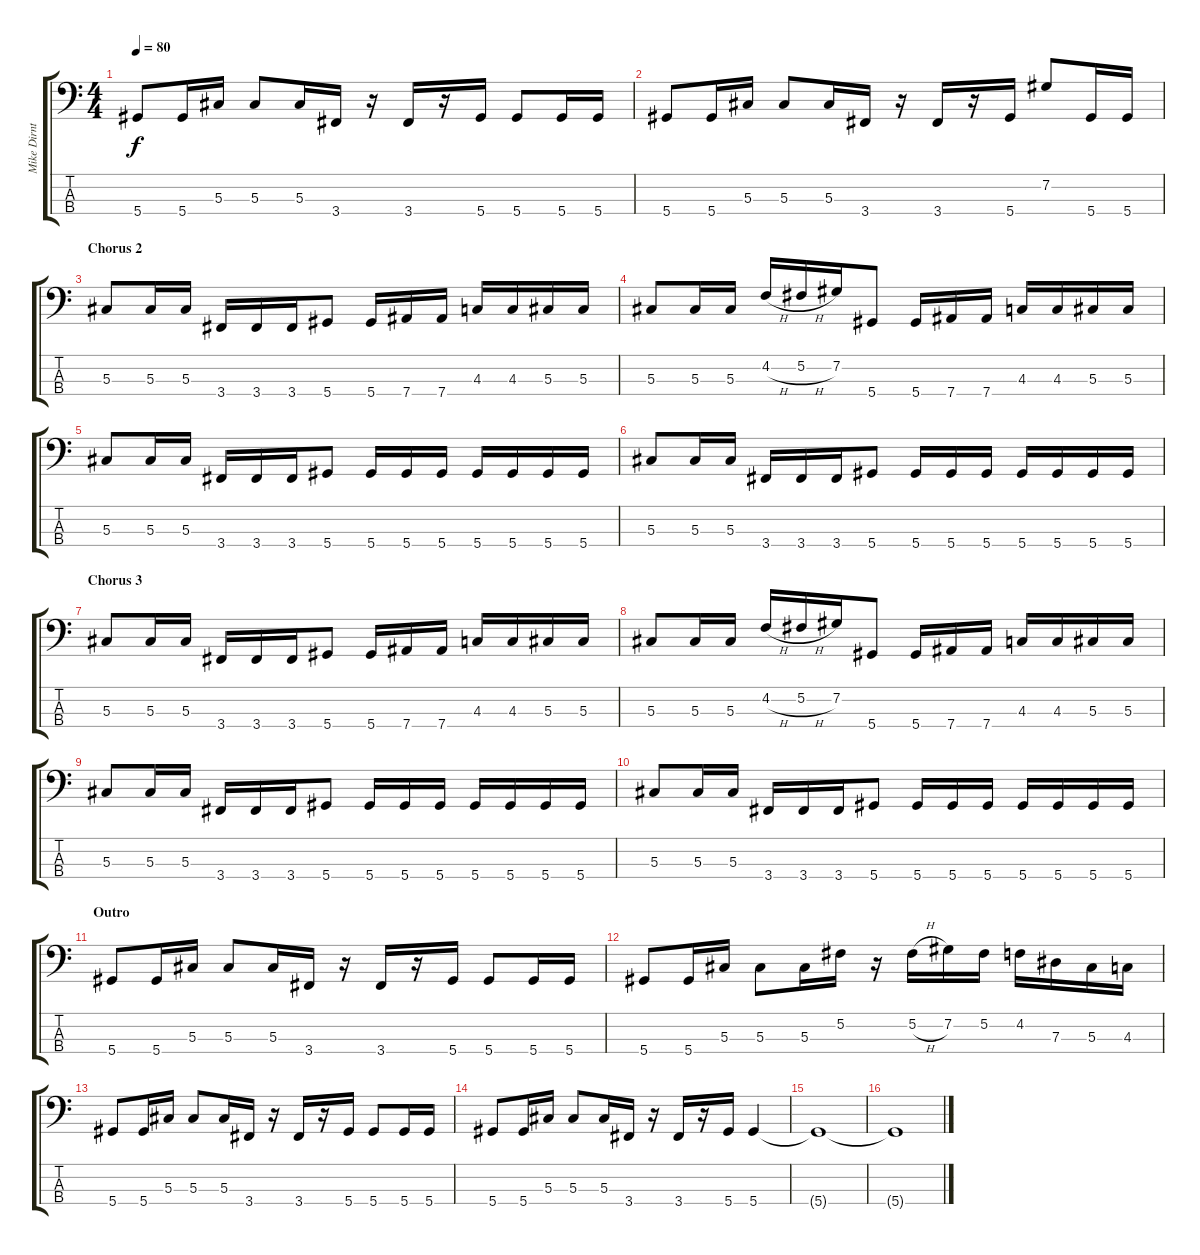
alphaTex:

\track ("Mike Dirnt" "Mike Dirnt") {instrument electricbasspick}
\staff {score tabs}
\tuning (Gb2 Db2 Ab1 Eb1) {hide}
\ts (4 4)
\tempo 80
\clef f4
\ks c
5.4.8{dy f} 5.4.16 5.3.16 5.3.8 5.3.16 3.4.16 r.16 3.4.16 r.16 5.4.16 5.4.8 5.4.16 5.4.16 |
5.4.8 5.4.16 5.3.16 5.3.8 5.3.16 3.4.16 r.16 3.4.16 r.16 5.4.16 7.2.8 5.4.16 5.4.16 |
\section ("" "Chorus 2")
5.3.8 5.3.16 5.3.16 3.4.16 3.4.16 3.4.16 5.4.8 5.4.16 7.4.16 7.4.16 4.3.16 4.3.16 5.3.16 5.3.16 |
5.3.8 5.3.16 5.3.16 4.2{h}.16 5.2{h}.16 7.2.16 5.4.8 5.4.16 7.4.16 7.4.16 4.3.16 4.3.16 5.3.16 5.3.16 |
5.3.8 5.3.16 5.3.16 3.4.16 3.4.16 3.4.16 5.4.8 5.4.16 5.4.16 5.4.16 5.4.16 5.4.16 5.4.16 5.4.16 |
5.3.8 5.3.16 5.3.16 3.4.16 3.4.16 3.4.16 5.4.8 5.4.16 5.4.16 5.4.16 5.4.16 5.4.16 5.4.16 5.4.16 |
\section ("" "Chorus 3")
5.3.8 5.3.16 5.3.16 3.4.16 3.4.16 3.4.16 5.4.8 5.4.16 7.4.16 7.4.16 4.3.16 4.3.16 5.3.16 5.3.16 |
5.3.8 5.3.16 5.3.16 4.2{h}.16 5.2{h}.16 7.2.16 5.4.8 5.4.16 7.4.16 7.4.16 4.3.16 4.3.16 5.3.16 5.3.16 |
5.3.8 5.3.16 5.3.16 3.4.16 3.4.16 3.4.16 5.4.8 5.4.16 5.4.16 5.4.16 5.4.16 5.4.16 5.4.16 5.4.16 |
5.3.8 5.3.16 5.3.16 3.4.16 3.4.16 3.4.16 5.4.8 5.4.16 5.4.16 5.4.16 5.4.16 5.4.16 5.4.16 5.4.16 |
\section ("" "Outro")
5.4.8 5.4.16 5.3.16 5.3.8 5.3.16 3.4.16 r.16 3.4.16 r.16 5.4.16 5.4.8 5.4.16 5.4.16 |
5.4.8 5.4.16 5.3.16 5.3.8 5.3.16 5.2.16 r.16 5.2{h}.16 7.2.16 5.2.16 4.2.16 7.3.16 5.3.16 4.3.16 |
5.4.8 5.4.16 5.3.16 5.3.8 5.3.16 3.4.16 r.16 3.4.16 r.16 5.4.16 5.4.8 5.4.16 5.4.16 |
5.4.8 5.4.16 5.3.16 5.3.8 5.3.16 3.4.16 r.16 3.4.16 r.16 5.4.16 5.4.4 |
5.4{t}.1 |
5.4{t}.1
